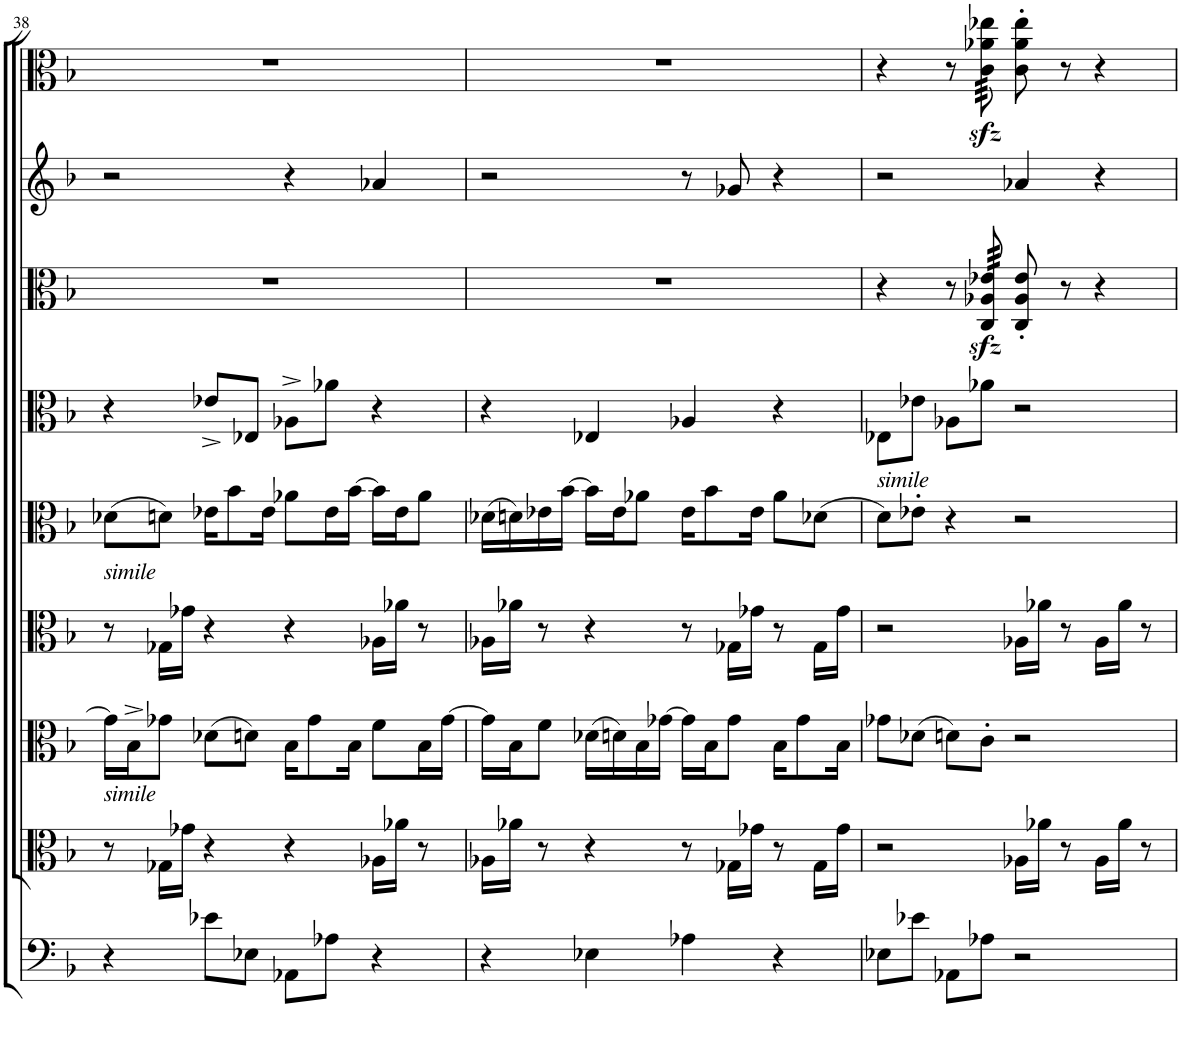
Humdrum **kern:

**kern	**kern	**kern	**kern	**kern	**kern	**kern	**kern	**kern
*part9	*part8	*part7	*part6	*part5	*part4	*part3	*part2	*part1
*staff9	*staff8	*staff7	*staff6	*staff5	*staff4	*staff3	*staff2	*staff1
*I"Bass	*I"Viola 8	*I"Viola 7	*I"Viola 6	*I"Viola 5	*I"Viola 4	*I"Viola 3	*I"Viola 2	*I"Viola 1
*	*I'Vla	*I'Vla	*I'Vla	*I'Vla	*I'Vla	*I'Vla	*I'Vla	*I'Vla
!!LO:PB:g=z
*clefF4	*clefC3	*clefC3	*clefC3	*clefC3	*clefC3	*clefC3	*clefG2	*clefC3
*k[b-]	*k[b-]	*k[b-]	*k[b-]	*k[b-]	*k[b-]	*k[b-]	*k[b-]	*k[b-]
*M4/4	*M4/4	*M4/4	*M4/4	*M4/4	*M4/4	*M4/4	*M4/4	*M4/4
*met(c)	*met(c)	*met(c)	*met(c)	*met(c)	*met(c)	*met(c)	*met(c)	*met(c)
=38	=38	=38	=38	=38	=38	=38	=38	=38
!	!	!	!	!LO:TX:b:i:t=simile	!	!	!	!
!	!	!LO:TX:b:i:t=simile	!	!	!	!	!	!
4r	8r	16g-\LL]	8r	(8d-X\L	4r	1r	2r	1r
.	.	16B-^\J	.	.	.	.	.	.
.	16G-X\LL	8g-X\J	16G-X\LL	8dn\J)	.	.	.	.
.	16g-X\JJ	.	16g-X\JJ	.	.	.	.	.
8e-X\L	4r	(8d-X\L	4r	16e-X\KL	8e-X^/L	.	.	.
.	.	.	.	8b-\	.	.	.	.
8E-X\J	.	8dn\J)	.	.	8E-X/J	.	.	.
.	.	.	.	16e-\Jk	.	.	.	.
8AA-X\L	4r	16B-\KL	4r	8a-X\L	8A-X^\L	.	4r	.
.	.	8g-\	.	.	.	.	.	.
8A-X\J	.	.	.	16e-\L	8a-X\J	.	.	.
.	.	16B-\Jk	.	[16b-\JJ	.	.	.	.
4r	16A-X\LL	8f\L	16A-X\LL	16b-\LL]	4r	.	4a-X/	.
.	16a-X\JJ	.	16a-X\JJ	16e-\J	.	.	.	.
.	8r	16B-\L	8r	8a-\J	.	.	.	.
.	.	[16g-\JJ	.	.	.	.	.	.
=39	=39	=39	=39	=39	=39	=39	=39	=39
4r	16A-X\LL	16g-\LL]	16A-X\LL	(16d-X\LL	4r	1r	2r	1r
.	16a-X\JJ	16B-\J	16a-X\JJ	16dn\)	.	.	.	.
.	8r	8f\J	8r	16e-X\	.	.	.	.
.	.	.	.	[16b-\JJ	.	.	.	.
4E-X\	4r	(16d-X\LL	4r	16b-\LL]	4E-X/	.	.	.
.	.	16dn\)	.	16e-\J	.	.	.	.
.	.	16B-\	.	8a-X\J	.	.	.	.
.	.	[16g-X\JJ	.	.	.	.	.	.
4A-X\	8r	16g-\LL]	8r	16e-\KL	4A-X/	.	8r	.
.	.	16B-\J	.	8b-\	.	.	.	.
.	16G-X\LL	8g-\J	16G-X\LL	.	.	.	8g-X/	.
.	16g-X\JJ	.	16g-X\JJ	16e-\Jk	.	.	.	.
4r	8r	16B-\KL	8r	8a-\L	4r	.	4r	.
.	.	8g-\	.	.	.	.	.	.
.	16G-\LL	.	16G-\LL	(8d-X\J	.	.	.	.
.	16g-\JJ	16B-\Jk	16g-\JJ	.	.	.	.	.
=40	=40	=40	=40	=40	=40	=40	=40	=40
!	!	!	!	!	!LO:TX:b:i:t=simile	!	!	!
8E-X\L	2r	8g-X\L	2r	8d\L)	8E-X\L	4r	2r	4r
8e-X\J	.	(8d-X\J	.	8e-X'\J	8e-X\J	.	.	.
8AA-X\L	.	8dn\L)	.	4r	8A-X\L	8r	.	8r
*	*	*	*	*	*	*tremolo	*	*
*	*	*	*	*	*	*	*	*tremolo
8A-X\J	.	8c'\J	.	.	8a-X\J	64C/zz< 64A-X/zz< 64e-X/zz<	.	64c\zz< 64a-X\zz< 64ee-X\zz<
.	.	.	.	.	.	64C/zz< 64A-X/zz< 64e-X/zz<	.	64c\zz< 64a-X\zz< 64ee-X\zz<
.	.	.	.	.	.	64C/zz< 64A-X/zz< 64e-X/zz<	.	64c\zz< 64a-X\zz< 64ee-X\zz<
.	.	.	.	.	.	64C/zz< 64A-X/zz< 64e-X/zz<	.	64c\zz< 64a-X\zz< 64ee-X\zz<
.	.	.	.	.	.	64C/zz< 64A-X/zz< 64e-X/zz<	.	64c\zz< 64a-X\zz< 64ee-X\zz<
.	.	.	.	.	.	64C/zz< 64A-X/zz< 64e-X/zz<	.	64c\zz< 64a-X\zz< 64ee-X\zz<
.	.	.	.	.	.	64C/zz< 64A-X/zz< 64e-X/zz<	.	64c\zz< 64a-X\zz< 64ee-X\zz<
.	.	.	.	.	.	64C/zz< 64A-X/zz< 64e-X/zz<	.	64c\zz< 64a-X\zz< 64ee-X\zz<
*	*	*	*	*	*	*	*	*Xtremolo
*	*	*	*	*	*	*Xtremolo	*	*
2r	16A-X\LL	2r	16A-X\LL	2r	2r	8C/' 8A-/' 8e-/'	4a-X/	8c\' 8a-\' 8ee-\'
.	16a-X\JJ	.	16a-X\JJ	.	.	.	.	.
.	8r	.	8r	.	.	8r	.	8r
.	16A-\LL	.	16A-\LL	.	.	4r	4r	4r
.	16a-\JJ	.	16a-\JJ	.	.	.	.	.
.	8r	.	8r	.	.	.	.	.
=	=	=	=	=	=	=	=	=
*-	*-	*-	*-	*-	*-	*-	*-	*-
